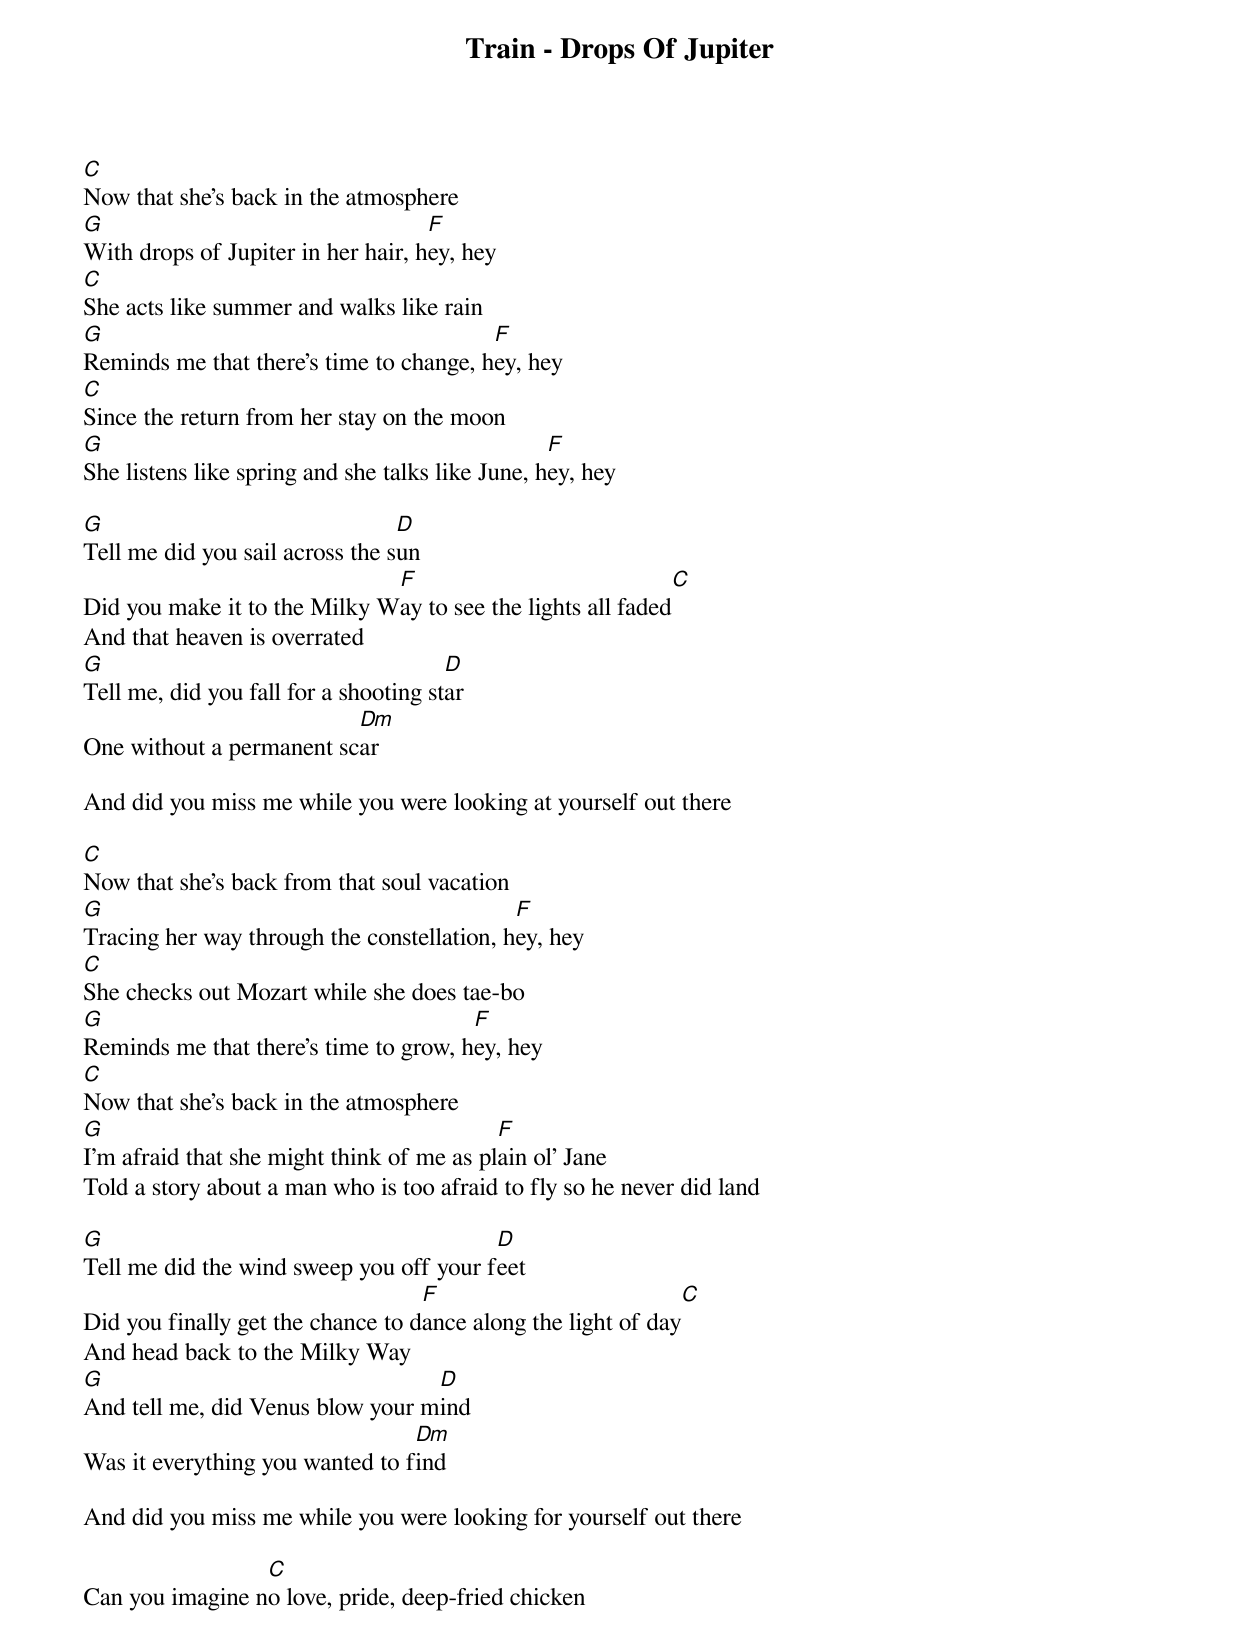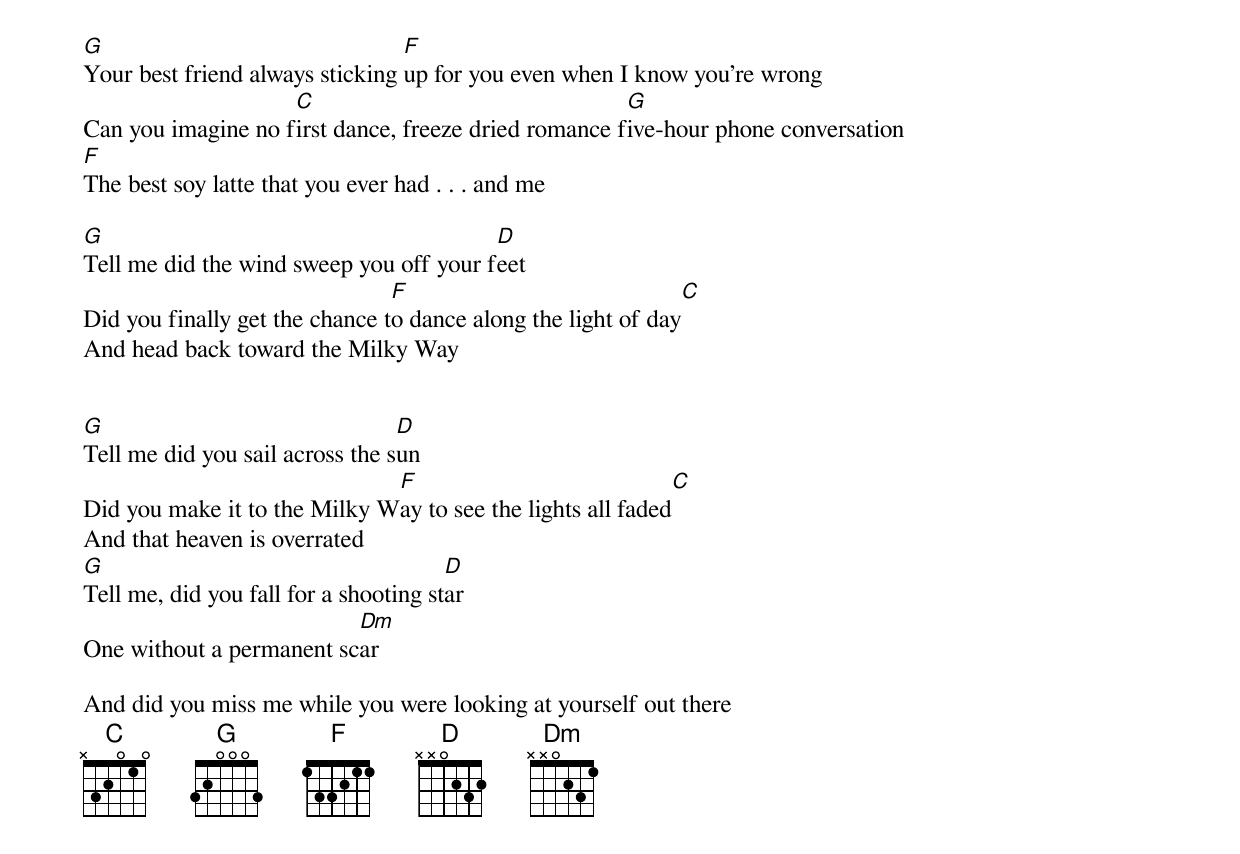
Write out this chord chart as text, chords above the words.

Train - Drops Of Jupiter

C
Now that she's back in the atmosphere
G                                   F
With drops of Jupiter in her hair, hey, hey
C
She acts like summer and walks like rain
G                                        F
Reminds me that there's time to change, hey, hey
C
Since the return from her stay on the moon
G                                                 F
She listens like spring and she talks like June, hey, hey

G                                D
Tell me did you sail across the sun
                              F                              C
Did you make it to the Milky Way to see the lights all faded
And that heaven is overrated
G                                      D
Tell me, did you fall for a shooting star
                          Dm
One without a permanent scar

And did you miss me while you were looking at yourself out there

C
Now that she's back from that soul vacation
G                                           F
Tracing her way through the constellation, hey, hey
C
She checks out Mozart while she does tae-bo
G                                      F
Reminds me that there's time to grow, hey, hey
C
Now that she's back in the atmosphere
G                                          F
I'm afraid that she might think of me as plain ol' Jane
Told a story about a man who is too afraid to fly so he never did land

G                                        D
Tell me did the wind sweep you off your feet
                                   F                           C
Did you finally get the chance to dance along the light of day
And head back to the Milky Way
G                                 D
And tell me, did Venus blow your mind
                                 Dm
Was it everything you wanted to find

And did you miss me while you were looking for yourself out there

                 C
Can you imagine no love, pride, deep-fried chicken
G                                F
Your best friend always sticking up for you even when I know you're wrong
                    C                                 G
Can you imagine no first dance, freeze dried romance five-hour phone conversation
F
The best soy latte that you ever had . . . and me

G                                        D
Tell me did the wind sweep you off your feet
                                F                               C
Did you finally get the chance to dance along the light of day
And head back toward the Milky Way


G                                D
Tell me did you sail across the sun
                              F                              C
Did you make it to the Milky Way to see the lights all faded
And that heaven is overrated
G                                      D
Tell me, did you fall for a shooting star
                          Dm
One without a permanent scar

And did you miss me while you were looking at yourself out there
